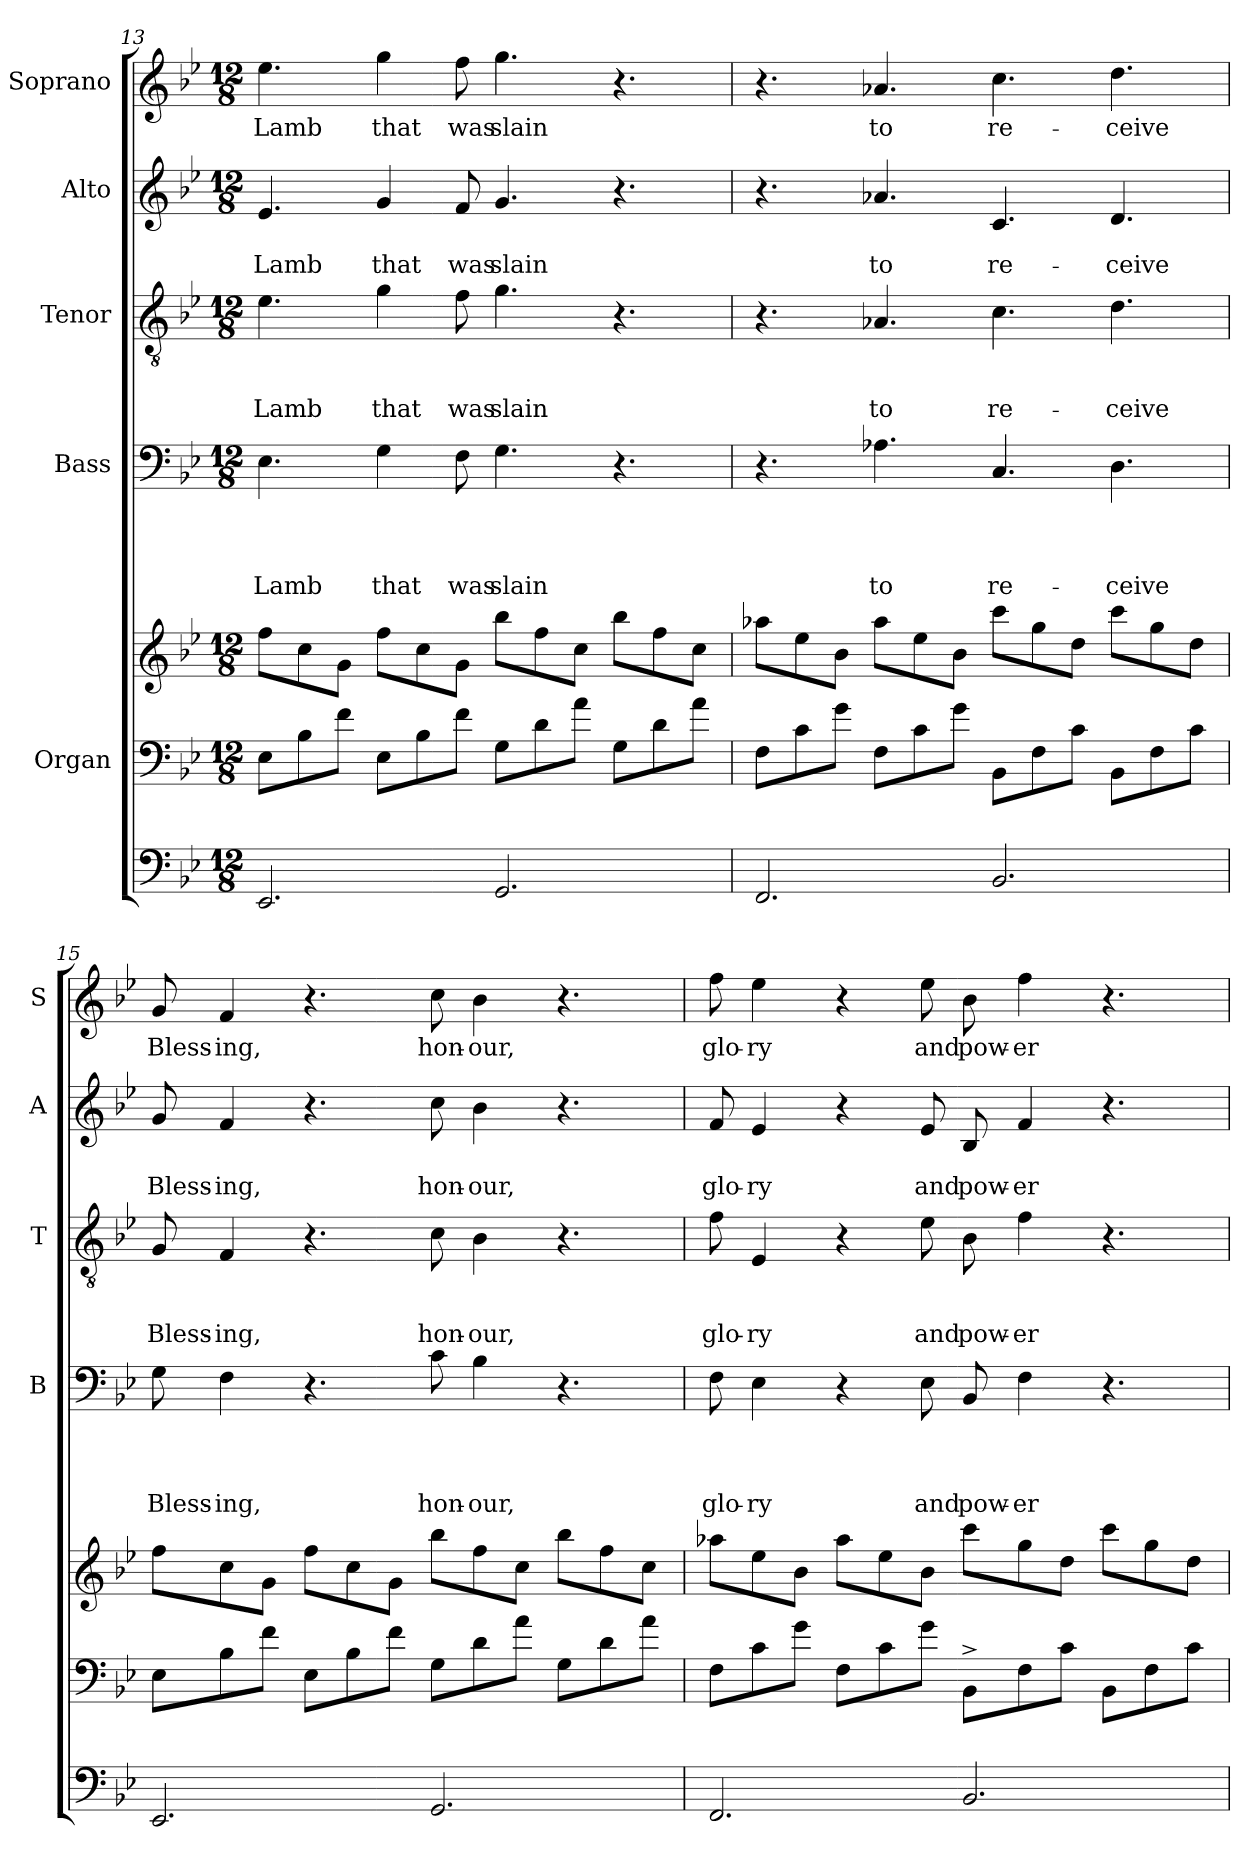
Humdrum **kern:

**kern	**kern	**kern	**kern	**text	**text	**text	**text	**kern	**text	**text	**text	**kern	**text	**text	**kern	**text
*part6	*part5	*part5	*part4	*part4	*part4	*part4	*part4	*part3	*part3	*part3	*part3	*part2	*part2	*part2	*part1	*part1
*staff7	*staff6	*staff5	*staff4	*staff4	*staff4	*staff4	*staff4	*staff3	*staff3	*staff3	*staff3	*staff2	*staff2	*staff2	*staff1	*staff1
*	*I"Organ	*	*I"Bass	*	*	*	*	*I"Tenor	*	*	*	*I"Alto	*	*	*I"Soprano	*
*	*	*	*I'B	*	*	*	*	*I'T	*	*	*	*I'A	*	*	*I'S	*
!!LO:PB:g=z
*clefF4	*clefF4	*clefG2	*clefF4	*	*	*	*	*clefGv2	*	*	*	*clefG2	*	*	*clefG2	*
*k[b-e-]	*k[b-e-]	*k[b-e-]	*k[b-e-]	*	*	*	*	*k[b-e-]	*	*	*	*k[b-e-]	*	*	*k[b-e-]	*
*B-:	*B-:	*B-:	*B-:	*	*	*	*	*B-:	*	*	*	*B-:	*	*	*B-:	*
*M12/8	*M12/8	*M12/8	*M12/8	*	*	*	*	*M12/8	*	*	*	*M12/8	*	*	*M12/8	*
=13	=13	=13	=13	=13	=13	=13	=13	=13	=13	=13	=13	=13	=13	=13	=13	=13
!	!	!	!	!	!	!	!LO:LY:b	!	!	!	!LO:LY:b	!	!	!LO:LY:b	!	!LO:LY:b
2.EE-/	8E-\L	8ff\L	4.E-\	.	.	.	Lamb	4.e-\	.	.	Lamb	4.e-/	.	Lamb	4.ee-\	Lamb
.	8B-\	8cc\	.	.	.	.	.	.	.	.	.	.	.	.	.	.
.	8f\J	8g\J	.	.	.	.	.	.	.	.	.	.	.	.	.	.
!	!	!	!	!	!	!	!LO:LY:b	!	!	!	!LO:LY:b	!	!	!LO:LY:b	!	!LO:LY:b
.	8E-\L	8ff\L	4G\	.	.	.	that	4g\	.	.	that	4g/	.	that	4gg\	that
.	8B-\	8cc\	.	.	.	.	.	.	.	.	.	.	.	.	.	.
!	!	!	!	!	!	!	!LO:LY:b	!	!	!	!LO:LY:b	!	!	!LO:LY:b	!	!LO:LY:b
.	8f\J	8g\J	8F\	.	.	.	was	8f\	.	.	was	8f/	.	was	8ff\	was
!	!	!	!	!	!	!	!LO:LY:b	!	!	!	!LO:LY:b	!	!	!LO:LY:b	!	!LO:LY:b
2.GG/	8G\L	8bb-\L	4.G\	.	.	.	slain	4.g\	.	.	slain	4.g/	.	slain	4.gg\	slain
.	8d\	8ff\	.	.	.	.	.	.	.	.	.	.	.	.	.	.
.	8a\J	8cc\J	.	.	.	.	.	.	.	.	.	.	.	.	.	.
.	8G\L	8bb-\L	4.r	.	.	.	.	4.r	.	.	.	4.r	.	.	4.r	.
.	8d\	8ff\	.	.	.	.	.	.	.	.	.	.	.	.	.	.
.	8a\J	8cc\J	.	.	.	.	.	.	.	.	.	.	.	.	.	.
=14	=14	=14	=14	=14	=14	=14	=14	=14	=14	=14	=14	=14	=14	=14	=14	=14
2.FF/	8F\L	8aa-X\L	4.r	.	.	.	.	4.r	.	.	.	4.r	.	.	4.r	.
.	8c\	8ee-\	.	.	.	.	.	.	.	.	.	.	.	.	.	.
.	8g\J	8b-\J	.	.	.	.	.	.	.	.	.	.	.	.	.	.
!	!	!	!	!	!	!	!LO:LY:b	!	!	!	!LO:LY:b	!	!	!LO:LY:b	!	!LO:LY:b
.	8F\L	8aa-\L	4.A-X\	.	.	.	to	4.A-X/	.	.	to	4.a-X/	.	to	4.a-X/	to
.	8c\	8ee-\	.	.	.	.	.	.	.	.	.	.	.	.	.	.
.	8g\J	8b-\J	.	.	.	.	.	.	.	.	.	.	.	.	.	.
!	!	!	!	!	!	!	!LO:LY:b	!	!	!	!LO:LY:b	!	!	!LO:LY:b	!	!LO:LY:b
2.BB-/	8BB-\L	8ccc\L	4.C/	.	.	.	re-	4.c\	.	.	re-	4.c/	.	re-	4.cc\	re-
.	8F\	8gg\	.	.	.	.	.	.	.	.	.	.	.	.	.	.
.	8c\J	8dd\J	.	.	.	.	.	.	.	.	.	.	.	.	.	.
!	!	!	!	!	!	!	!LO:LY:b	!	!	!	!LO:LY:b	!	!	!LO:LY:b	!	!LO:LY:b
.	8BB-\L	8ccc\L	4.D\	.	.	.	-ceive	4.d\	.	.	-ceive	4.d/	.	-ceive	4.dd\	-ceive
.	8F\	8gg\	.	.	.	.	.	.	.	.	.	.	.	.	.	.
.	8c\J	8dd\J	.	.	.	.	.	.	.	.	.	.	.	.	.	.
=15	=15	=15	=15	=15	=15	=15	=15	=15	=15	=15	=15	=15	=15	=15	=15	=15
!	!	!	!	!	!	!	!LO:LY:b	!	!	!	!LO:LY:b	!	!	!LO:LY:b	!	!LO:LY:b
2.EE-/	8E-\L	8ff\L	8G\	.	.	.	Bless-	8G/	.	.	Bless-	8g/	.	Bless-	8g/	Bless-
!	!	!	!	!	!	!	!LO:LY:b:rj	!	!	!	!LO:LY:b:rj	!	!	!LO:LY:b:rj	!	!LO:LY:b:rj
.	8B-\	8cc\	4F\	.	.	.	-ing,	4F/	.	.	-ing,	4f/	.	-ing,	4f/	-ing,
.	8f\J	8g\J	.	.	.	.	.	.	.	.	.	.	.	.	.	.
.	8E-\L	8ff\L	4.r	.	.	.	.	4.r	.	.	.	4.r	.	.	4.r	.
.	8B-\	8cc\	.	.	.	.	.	.	.	.	.	.	.	.	.	.
.	8f\J	8g\J	.	.	.	.	.	.	.	.	.	.	.	.	.	.
!	!	!	!	!	!	!	!LO:LY:b	!	!	!	!LO:LY:b	!	!	!LO:LY:b	!	!LO:LY:b
2.GG/	8G\L	8bb-\L	8c\	.	.	.	hon-	8c\	.	.	hon-	8cc\	.	hon-	8cc\	hon-
!	!	!	!	!	!	!	!LO:LY:b:rj	!	!	!	!LO:LY:b:rj	!	!	!LO:LY:b:rj	!	!LO:LY:b:rj
.	8d\	8ff\	4B-\	.	.	.	-our,	4B-\	.	.	-our,	4b-\	.	-our,	4b-\	-our,
.	8a\J	8cc\J	.	.	.	.	.	.	.	.	.	.	.	.	.	.
.	8G\L	8bb-\L	4.r	.	.	.	.	4.r	.	.	.	4.r	.	.	4.r	.
.	8d\	8ff\	.	.	.	.	.	.	.	.	.	.	.	.	.	.
.	8a\J	8cc\J	.	.	.	.	.	.	.	.	.	.	.	.	.	.
!!LO:PB:g=z
=16	=16	=16	=16	=16	=16	=16	=16	=16	=16	=16	=16	=16	=16	=16	=16	=16
!	!	!	!	!	!	!	!LO:LY:b	!	!	!	!LO:LY:b	!	!	!LO:LY:b	!	!LO:LY:b
2.FF/	8F\L	8aa-X\L	8F\	.	.	.	glo-	8f\	.	.	glo-	8f/	.	glo-	8ff\	glo-
!	!	!	!	!	!	!	!LO:LY:b:rj	!	!	!	!LO:LY:b:rj	!	!	!LO:LY:b:rj	!	!LO:LY:b:rj
.	8c\	8ee-\	4E-\	.	.	.	-ry	4E-/	.	.	-ry	4e-/	.	-ry	4ee-\	-ry
.	8g\J	8b-\J	.	.	.	.	.	.	.	.	.	.	.	.	.	.
.	8F\L	8aa-\L	4r	.	.	.	.	4r	.	.	.	4r	.	.	4r	.
.	8c\	8ee-\	.	.	.	.	.	.	.	.	.	.	.	.	.	.
!	!	!	!	!	!	!	!LO:LY:b	!	!	!	!LO:LY:b	!	!	!LO:LY:b	!	!LO:LY:b
.	8g\J	8b-\J	8E-\	.	.	.	and	8e-\	.	.	and	8e-/	.	and	8ee-\	and
!	!	!	!	!	!	!	!LO:LY:b	!	!	!	!LO:LY:b	!	!	!LO:LY:b	!	!LO:LY:b
2.BB-/	8BB-^>\L	8ccc\L	8BB-/	.	.	.	pow-	8B-\	.	.	pow-	8B-/	.	pow-	8b-\	pow-
!	!	!	!	!	!	!	!LO:LY:b:rj	!	!	!	!LO:LY:b:rj	!	!	!LO:LY:b:rj	!	!LO:LY:b:rj
.	8F\	8gg\	4F\	.	.	.	-er	4f\	.	.	-er	4f/	.	-er	4ff\	-er
.	8c\J	8dd\J	.	.	.	.	.	.	.	.	.	.	.	.	.	.
.	8BB-\L	8ccc\L	4.r	.	.	.	.	4.r	.	.	.	4.r	.	.	4.r	.
.	8F\	8gg\	.	.	.	.	.	.	.	.	.	.	.	.	.	.
.	8c\J	8dd\J	.	.	.	.	.	.	.	.	.	.	.	.	.	.
=	=	=	=	=	=	=	=	=	=	=	=	=	=	=	=	=
*-	*-	*-	*-	*-	*-	*-	*-	*-	*-	*-	*-	*-	*-	*-	*-	*-
